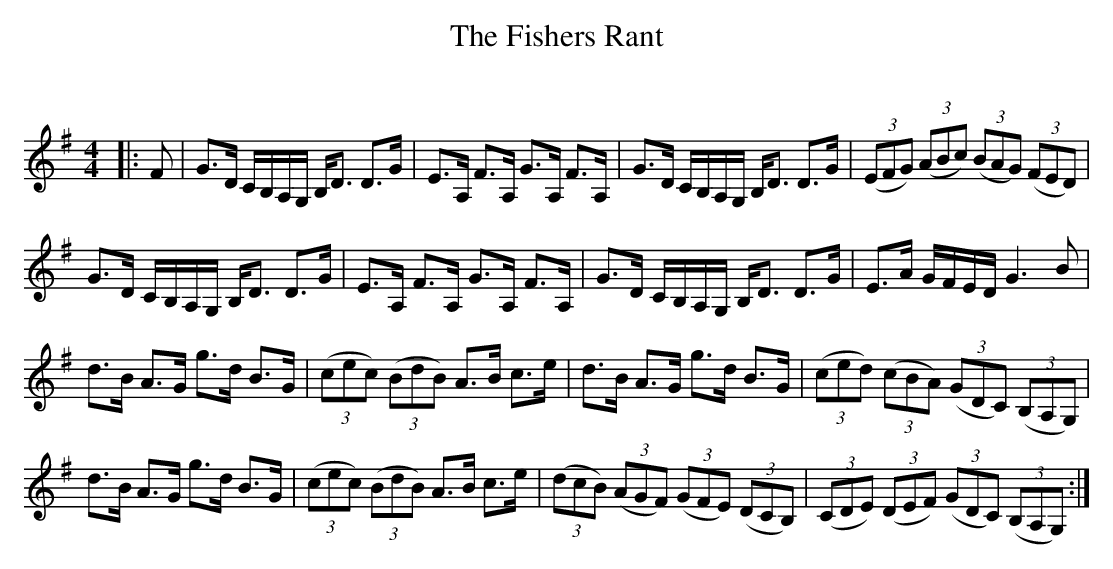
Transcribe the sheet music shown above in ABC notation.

X:1
T: The Fishers Rant
C:
Q: 128
K:G
M:4/4
L:1/16
|:F2|G3D CB,A,G, B,D3 D3G|E3A, F3A, G3A, F3A,|G3D CB,A,G, B,D3 D3G|((3E2F2G2) ((3A2B2c2) ((3B2A2G2) ((3F2E2D2) |
G3D CB,A,G, B,D3 D3G|E3A, F3A, G3A, F3A,|G3D CB,A,G, B,D3 D3G|E3A GFED G6B2|
d3B A3G g3d B3G|((3c2e2c2) ((3B2d2B2) A3B c3e|d3B A3G g3d B3G|((3c2e2d2) ((3c2B2A2) ((3G2D2C2) ((3B,2A,2G,2) |
d3B A3G g3d B3G|((3c2e2c2) ((3B2d2B2) A3B c3e|((3d2c2B2) ((3A2G2F2) ((3G2F2E2) ((3D2C2B,2)|((3C2D2E2) ((3D2E2F2) ((3G2D2C2) ((3B,2A,2G,2) :|
